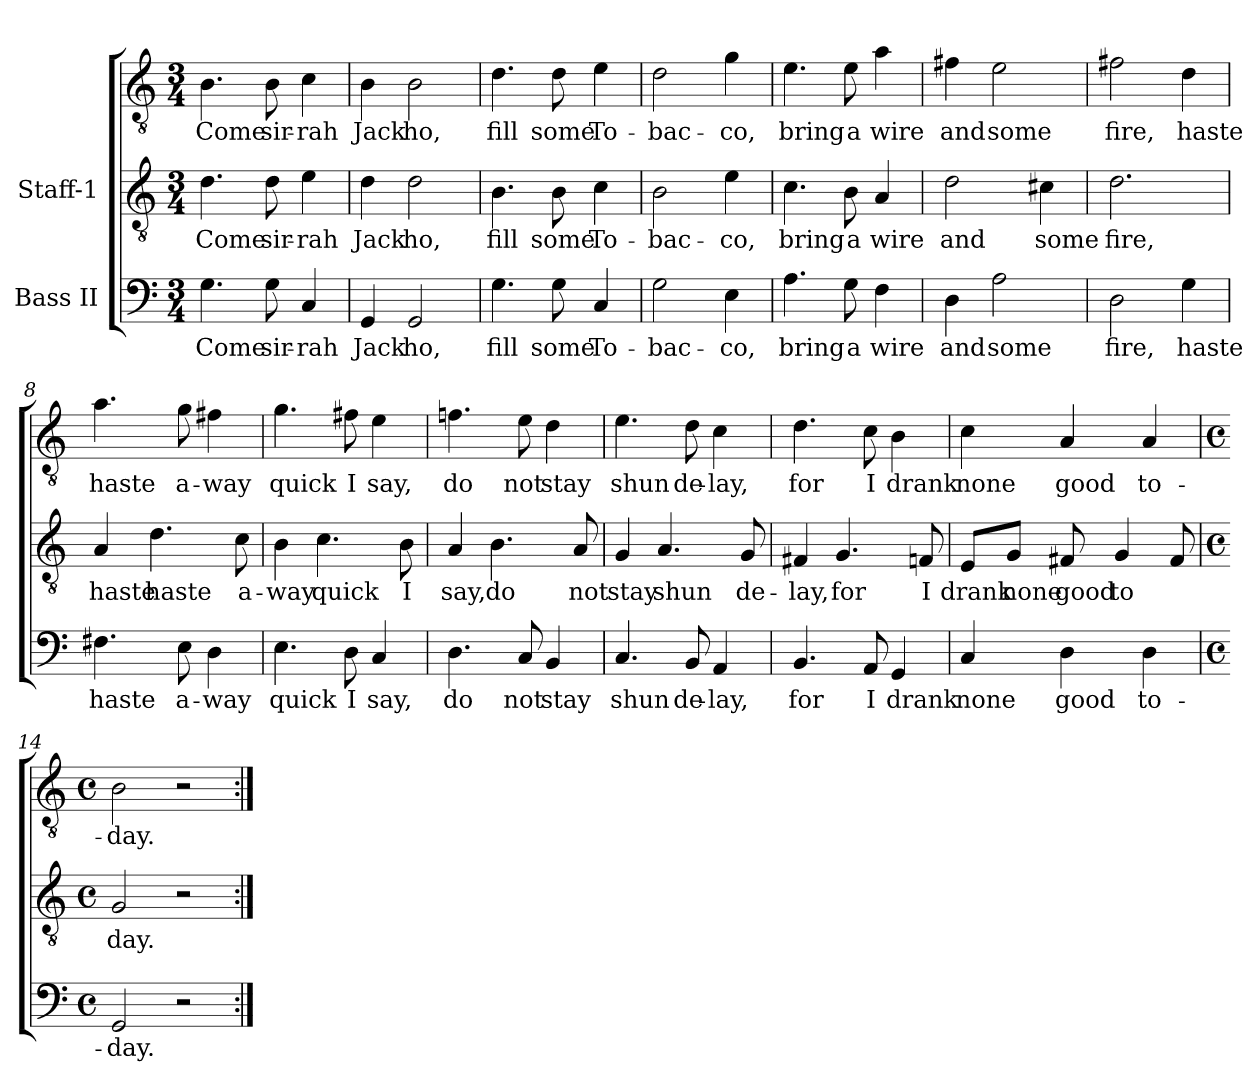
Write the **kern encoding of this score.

**kern	**text	**kern	**text	**kern	**text
*part2	*part2	*part1	*part1	*part1	*part1
*staff3	*staff3	*staff2	*staff2	*staff1	*staff1
*I"Bass II	*	*I"Staff-1	*	*	*
!!LO:PB:g=z
*stria5	*	*stria5	*	*stria5	*
*clefF4	*	*clefGv2	*	*clefGv2	*
*M3/4	*	*M3/4	*	*M3/4	*
*MM168	*	*MM168	*	*MM168	*
=1	=1	=1	=1	=1	=1
!	!LO:LY:b:cj	!	!LO:LY:b:cj	!	!LO:LY:b:cj
4.G\	Come	4.d\	Come	4.B\	Come
!	!LO:LY:b:cj	!	!LO:LY:b:cj	!	!LO:LY:b:cj
8G\	sir-	8d\	sir-	8B\	sir-
!	!LO:LY:b:cj	!	!LO:LY:b:cj	!	!LO:LY:b:cj
4C/	-rah	4e\	-rah	4c\	-rah
=2	=2	=2	=2	=2	=2
!	!LO:LY:b:cj	!	!LO:LY:b:cj	!	!LO:LY:b:cj
4GG/	Jack	4d\	Jack	4B\	Jack
!	!LO:LY:b:cj	!	!LO:LY:b:cj	!	!LO:LY:b:cj
2GG/	ho,	2d\	ho,	2B\	ho,
=3	=3	=3	=3	=3	=3
!	!LO:LY:b:cj	!	!LO:LY:b:cj	!	!LO:LY:b:cj
4.G\	fill	4.B\	-fill	4.d\	fill
!	!LO:LY:b:cj	!	!LO:LY:b:cj	!	!LO:LY:b:cj
8G\	some	8B\	some	8d\	some
!	!LO:LY:b:cj	!	!LO:LY:b:cj	!	!LO:LY:b:cj
4C/	To-	4c\	To-	4e\	To-
=4	=4	=4	=4	=4	=4
!	!LO:LY:b:cj	!	!LO:LY:b:cj	!	!LO:LY:b:cj
2G\	-bac-	2B\	bac-	2d\	-bac-
!	!LO:LY:b:cj	!	!LO:LY:b:cj	!	!LO:LY:b:cj
4E\	-co,	4e\	-co,	4g\	-co,
=5	=5	=5	=5	=5	=5
!	!LO:LY:b:cj	!	!LO:LY:b:cj	!	!LO:LY:b:cj
4.A\	bring	4.c\	bring	4.e\	bring
!	!LO:LY:b:cj	!	!LO:LY:b:cj	!	!LO:LY:b:cj
8G\	a	8B\	a	8e\	a
!	!LO:LY:b:cj	!	!LO:LY:b:cj	!	!LO:LY:b:cj
4F\	wire	4A/	wire	4a\	wire
=6	=6	=6	=6	=6	=6
!	!LO:LY:b:cj	!	!LO:LY:b:cj	!	!LO:LY:b:cj
4D\	and	2d\	and	4f#X\	and
!	!LO:LY:b:cj	!	!	!	!LO:LY:b:cj
2A\	some	.	.	2e\	some
!	!	!	!LO:LY:b:cj	!	!
.	.	4c#X\	some	.	.
!!LO:LB:g=z
=7	=7	=7	=7	=7	=7
!	!LO:LY:b:cj	!	!LO:LY:b:cj	!	!LO:LY:b:cj
2D\	fire,	2.d\	fire,	2f#X\	fire,
!	!LO:LY:b:cj	!	!	!	!LO:LY:b:cj
4G\	haste	.	.	4d\	haste
=8	=8	=8	=8	=8	=8
!	!LO:LY:b:cj	!	!LO:LY:b:cj	!	!LO:LY:b:cj
4.F#X\	haste	4A/	haste	4.a\	haste
!	!	!	!LO:LY:b:cj	!	!
.	.	4.d\	haste	.	.
!	!LO:LY:b:cj	!	!	!	!LO:LY:b:cj
8E\	a-	.	.	8g\	a-
!	!LO:LY:b:cj	!	!	!	!LO:LY:b:cj
4D\	-way	.	.	4f#X\	-way
!	!	!	!LO:LY:b:cj	!	!
.	.	8c\	a-	.	.
=9	=9	=9	=9	=9	=9
!	!LO:LY:b:cj	!	!LO:LY:b:cj	!	!LO:LY:b:cj
4.E\	quick	4B\	way	4.g\	-quick
!	!	!	!LO:LY:b:cj	!	!
.	.	4.c\	quick	.	.
!	!LO:LY:b:cj	!	!	!	!LO:LY:b:cj
8D\	I	.	.	8f#X\	I
!	!LO:LY:b:cj	!	!	!	!LO:LY:b:cj
4C/	say,	.	.	4e\	say,
!	!	!	!LO:LY:b:cj	!	!
.	.	8B\	I	.	.
=10	=10	=10	=10	=10	=10
!	!LO:LY:b:cj	!	!LO:LY:b:cj	!	!LO:LY:b:cj
4.D\	do	4A/	say,	4.fn\	do
!	!	!	!LO:LY:b:cj	!	!
.	.	4.B\	do	.	.
!	!LO:LY:b:cj	!	!	!	!LO:LY:b:cj
8C/	not	.	.	8e\	not
!	!LO:LY:b:cj	!	!	!	!LO:LY:b:cj
4BB/	stay	.	.	4d\	stay
!	!	!	!LO:LY:b:cj	!	!
.	.	8A/	not	.	.
=11	=11	=11	=11	=11	=11
!	!LO:LY:b:cj	!	!LO:LY:b:cj	!	!LO:LY:b:cj
4.C/	shun	4G/	stay	4.e\	shun
!	!	!	!LO:LY:b:cj	!	!
.	.	4.A/	shun	.	.
!	!LO:LY:b:cj	!	!	!	!LO:LY:b:cj
8BB/	de-	.	.	8d\	de-
!	!LO:LY:b:cj	!	!	!	!LO:LY:b:cj
4AA/	-lay,	.	.	4c\	-lay,
!	!	!	!LO:LY:b:cj	!	!
.	.	8G/	de-	.	.
=12	=12	=12	=12	=12	=12
!	!LO:LY:b:cj	!	!LO:LY:b:cj	!	!LO:LY:b:cj
4.BB/	for	4F#X/	lay,	4.d\	-for
!	!	!	!LO:LY:b:cj	!	!
.	.	4.G/	for	.	.
!	!LO:LY:b:cj	!	!	!	!LO:LY:b:cj
8AA/	I	.	.	8c\	I
!	!LO:LY:b:cj	!	!	!	!LO:LY:b:cj
4GG/	drank	.	.	4B\	drank
!	!	!	!LO:LY:b:cj	!	!
.	.	8Fn/	I	.	.
!!LO:LB:g=z
=13	=13	=13	=13	=13	=13
!	!LO:LY:b:cj	!	!LO:LY:b:cj	!	!LO:LY:b:cj
4C/	none	8E/L	-drank	4c\	none
!	!	!	!LO:LY:b:cj	!	!
.	.	8G/J	none	.	.
!	!LO:LY:b:cj	!	!LO:LY:b:cj	!	!LO:LY:b:cj
4D\	good	8F#X/	good	4A/	good
!	!	!	!LO:LY:b:cj	!	!
.	.	4G/	to-	.	.
!	!LO:LY:b:cj	!	!	!	!LO:LY:b:cj
4D\	to-	.	.	4A/	to-
!	!	!	!LO:LY:b:cj	!	!
.	.	8F#/	--	.	.
=14	=14	=14	=14	=14	=14
*M4/4	*	*M4/4	*	*M4/4	*
*met(c)	*	*met(c)	*	*met(c)	*
!	!LO:LY:b:cj	!	!LO:LY:b:cj	!	!LO:LY:b:cj
2GG/	-day.	2G/	day.	2B\	-day.
2r	.	2r	.	2r	.
=:|!	=:|!	=:|!	=:|!	=:|!	=:|!
*-	*-	*-	*-	*-	*-
